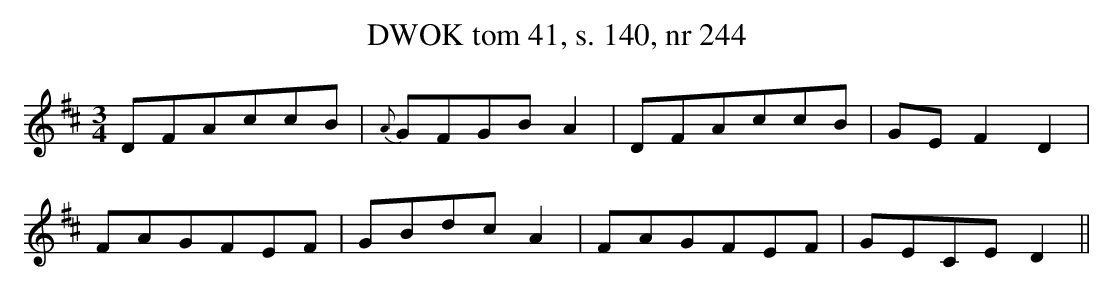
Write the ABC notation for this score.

X:1
T:DWOK tom 41, s. 140, nr 244
L:1/16
M:3/4
K:D
D2F2A2c2c2B2|{A}G2F2G2B2A4|D2F2A2c2c2B2|G2E2F4D4|
F2A2G2F2E2F2|G2B2d2c2A4|F2A2G2F2E2F2|G2E2C2E2D4||
